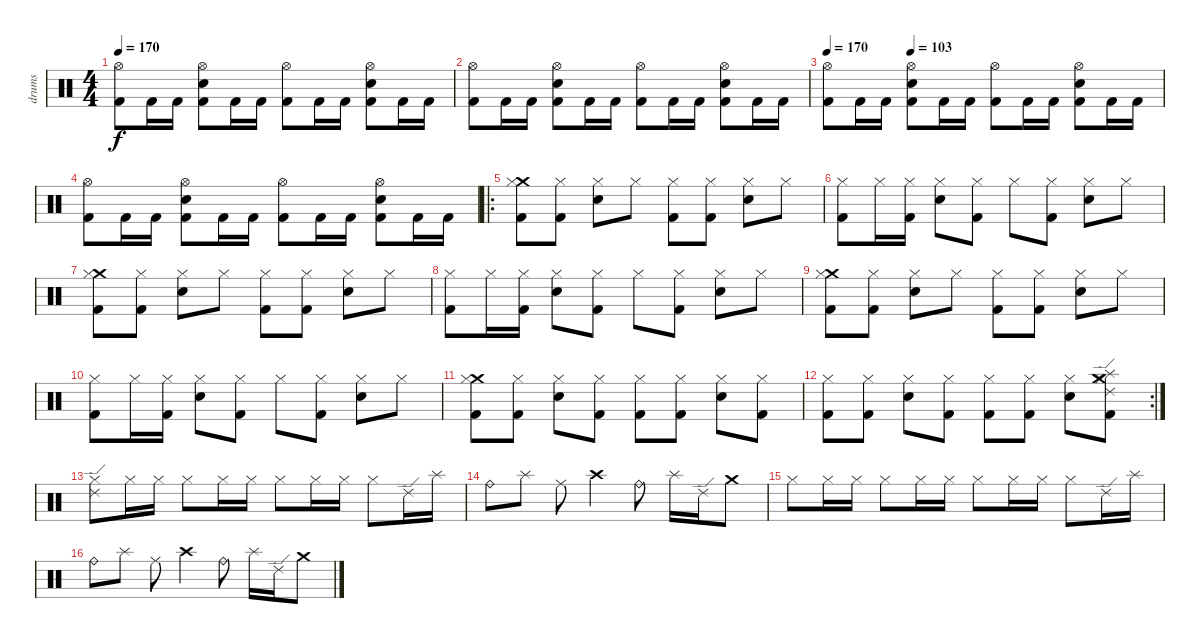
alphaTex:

\track ("drums" "drums") {instrument percussion}
\staff {score}
\articulation defaults
\ts (4 4)
\tempo 170
\clef neutral
\ks c
("Hi-Hat (open)" "Kick (hit) 2").8{dy f} "Kick (hit) 2".16 "Kick (hit) 2".16 ("Snare (hit) 2" "Hi-Hat (open)" "Kick (hit) 2").8 "Kick (hit) 2".16 "Kick (hit) 2".16 ("Hi-Hat (open)" "Kick (hit) 2").8 "Kick (hit) 2".16 "Kick (hit) 2".16 ("Snare (hit) 2" "Hi-Hat (open)" "Kick (hit) 2").8 "Kick (hit) 2".16 "Kick (hit) 2".16 |
("Hi-Hat (open)" "Kick (hit) 2").8 "Kick (hit) 2".16 "Kick (hit) 2".16 ("Snare (hit) 2" "Hi-Hat (open)" "Kick (hit) 2").8 "Kick (hit) 2".16 "Kick (hit) 2".16 ("Hi-Hat (open)" "Kick (hit) 2").8 "Kick (hit) 2".16 "Kick (hit) 2".16 ("Snare (hit) 2" "Hi-Hat (open)" "Kick (hit) 2").8 "Kick (hit) 2".16 "Kick (hit) 2".16 |
\tempo 170
\tempo (103 0.25)
("Hi-Hat (open)" "Kick (hit) 2").8 "Kick (hit) 2".16 "Kick (hit) 2".16 ("Snare (hit) 2" "Hi-Hat (open)" "Kick (hit) 2").8 "Kick (hit) 2".16 "Kick (hit) 2".16 ("Hi-Hat (open)" "Kick (hit) 2").8 "Kick (hit) 2".16 "Kick (hit) 2".16 ("Snare (hit) 2" "Hi-Hat (open)" "Kick (hit) 2").8 "Kick (hit) 2".16 "Kick (hit) 2".16 |
("Hi-Hat (open)" "Kick (hit) 2").8 "Kick (hit) 2".16 "Kick (hit) 2".16 ("Snare (hit) 2" "Hi-Hat (open)" "Kick (hit) 2").8 "Kick (hit) 2".16 "Kick (hit) 2".16 ("Hi-Hat (open)" "Kick (hit) 2").8 "Kick (hit) 2".16 "Kick (hit) 2".16 ("Snare (hit) 2" "Hi-Hat (open)" "Kick (hit) 2").8 "Kick (hit) 2".16 "Kick (hit) 2".16 |
\ro
("Crash medium (hit)" "Hi-Hat (closed)" "Kick (hit) 2").8 ("Hi-Hat (closed)" "Kick (hit) 2").8 ("Hi-Hat (closed)" "Snare (hit) 2").8 "Hi-Hat (closed)".8 ("Hi-Hat (closed)" "Kick (hit) 2").8 ("Hi-Hat (closed)" "Kick (hit) 2").8 ("Hi-Hat (closed)" "Snare (hit) 2").8 "Hi-Hat (closed)".8 |
("Hi-Hat (closed)" "Kick (hit) 2").8 "Hi-Hat (closed)".16 ("Hi-Hat (closed)" "Kick (hit) 2").16 ("Hi-Hat (closed)" "Snare (hit) 2").8 ("Hi-Hat (closed)" "Kick (hit) 2").8 "Hi-Hat (closed)".8 ("Hi-Hat (closed)" "Kick (hit) 2").8 ("Hi-Hat (closed)" "Snare (hit) 2").8 "Hi-Hat (closed)".8 |
("Crash medium (hit)" "Hi-Hat (closed)" "Kick (hit) 2").8 ("Hi-Hat (closed)" "Kick (hit) 2").8 ("Hi-Hat (closed)" "Snare (hit) 2").8 "Hi-Hat (closed)".8 ("Hi-Hat (closed)" "Kick (hit) 2").8 ("Hi-Hat (closed)" "Kick (hit) 2").8 ("Hi-Hat (closed)" "Snare (hit) 2").8 "Hi-Hat (closed)".8 |
("Hi-Hat (closed)" "Kick (hit) 2").8 "Hi-Hat (closed)".16 ("Hi-Hat (closed)" "Kick (hit) 2").16 ("Hi-Hat (closed)" "Snare (hit) 2").8 ("Hi-Hat (closed)" "Kick (hit) 2").8 "Hi-Hat (closed)".8 ("Hi-Hat (closed)" "Kick (hit) 2").8 ("Hi-Hat (closed)" "Snare (hit) 2").8 "Hi-Hat (closed)".8 |
("Crash medium (hit)" "Hi-Hat (closed)" "Kick (hit) 2").8 ("Hi-Hat (closed)" "Kick (hit) 2").8 ("Hi-Hat (closed)" "Snare (hit) 2").8 "Hi-Hat (closed)".8 ("Hi-Hat (closed)" "Kick (hit) 2").8 ("Hi-Hat (closed)" "Kick (hit) 2").8 ("Hi-Hat (closed)" "Snare (hit) 2").8 "Hi-Hat (closed)".8 |
("Hi-Hat (closed)" "Kick (hit) 2").8 "Hi-Hat (closed)".16 ("Hi-Hat (closed)" "Kick (hit) 2").16 ("Hi-Hat (closed)" "Snare (hit) 2").8 ("Hi-Hat (closed)" "Kick (hit) 2").8 "Hi-Hat (closed)".8 ("Hi-Hat (closed)" "Kick (hit) 2").8 ("Hi-Hat (closed)" "Snare (hit) 2").8 "Hi-Hat (closed)".8 |
("Crash medium (hit)" "Hi-Hat (closed)" "Kick (hit) 2").8 ("Hi-Hat (closed)" "Kick (hit) 2").8 ("Hi-Hat (closed)" "Snare (hit) 2").8 ("Hi-Hat (closed)" "Kick (hit) 2").8 ("Hi-Hat (closed)" "Kick (hit) 2").8 ("Hi-Hat (closed)" "Kick (hit) 2").8 ("Hi-Hat (closed)" "Snare (hit) 2").8 ("Hi-Hat (closed)" "Kick (hit) 2").8 |
\rc 2
("Hi-Hat (closed)" "Kick (hit) 2").8 ("Hi-Hat (closed)" "Kick (hit) 2").8 ("Hi-Hat (closed)" "Snare (hit) 2").8 ("Hi-Hat (closed)" "Kick (hit) 2").8 ("Hi-Hat (closed)" "Kick (hit) 2").8 ("Hi-Hat (closed)" "Kick (hit) 2").8 ("Hi-Hat (closed)" "Snare (hit) 2").8 ("Ride (edge) 2" "Splash (hit)" "Crash medium (hit)" "Hi-Hat (closed)" "Kick (hit) 2").8 |
("Ride (edge) 2" "Hi-Hat (closed)").8 "Hi-Hat (closed)".16 "Hi-Hat (closed)".16 "Hi-Hat (closed)".8 "Hi-Hat (closed)".16 "Hi-Hat (closed)".16 "Hi-Hat (closed)".8 "Hi-Hat (closed)".16 "Hi-Hat (closed)".16 "Hi-Hat (closed)".8 "Ride (edge) 2".16 "Splash (hit)".16 |
"Ride (bell)".8 "Splash (hit)".8 "Ride (middle)".8 "Crash high (hit)".4 "Ride (bell)".8 "Splash (hit)".16 "Ride (edge) 2".16 "Crash medium (hit)".8 |
"Hi-Hat (closed)".8 "Hi-Hat (closed)".16 "Hi-Hat (closed)".16 "Hi-Hat (closed)".8 "Hi-Hat (closed)".16 "Hi-Hat (closed)".16 "Hi-Hat (closed)".8 "Hi-Hat (closed)".16 "Hi-Hat (closed)".16 "Hi-Hat (closed)".8 "Ride (edge) 2".16 "Splash (hit)".16 |
"Ride (bell)".8 "Splash (hit)".8 "Ride (middle)".8 "Crash high (hit)".4 "Ride (bell)".8 "Splash (hit)".16 "Ride (edge) 2".16 "Crash medium (hit)".8
